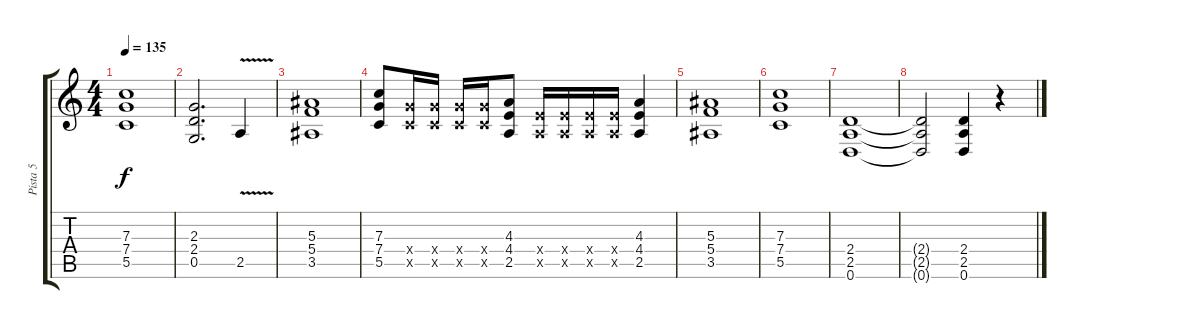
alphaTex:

\track ("Pista 5" "Pista 5") {instrument distortionguitar}
\staff {score tabs}
\tuning (D4 A3 F3 C3 G2 D2) {hide}
\ts (4 4)
\tempo 135
\clef g2
\ks c
(7.3 7.4 5.5).1{dy f} |
(2.3 2.4 0.5).2{d} 2.5{v}.4 |
(5.3 5.4 3.5).1 |
(7.3 7.4 5.5).8 (7.4{x} 5.5{x}).16 (7.4{x} 5.5{x}).16 (7.4{x} 5.5{x}).16 (7.4{x} 5.5{x}).16 (4.3 4.4 2.5).8 (4.4{x} 2.5{x}).16 (4.4{x} 2.5{x}).16 (4.4{x} 2.5{x}).16 (4.4{x} 2.5{x}).16 (4.3 4.4 2.5).4 |
(5.3 5.4 3.5).1 |
(7.3 7.4 5.5).1 |
(2.4 2.5 0.6).1 |
(2.4{t} 2.5{t} 0.6{t}).2 (2.4 2.5 0.6).4 r.4
